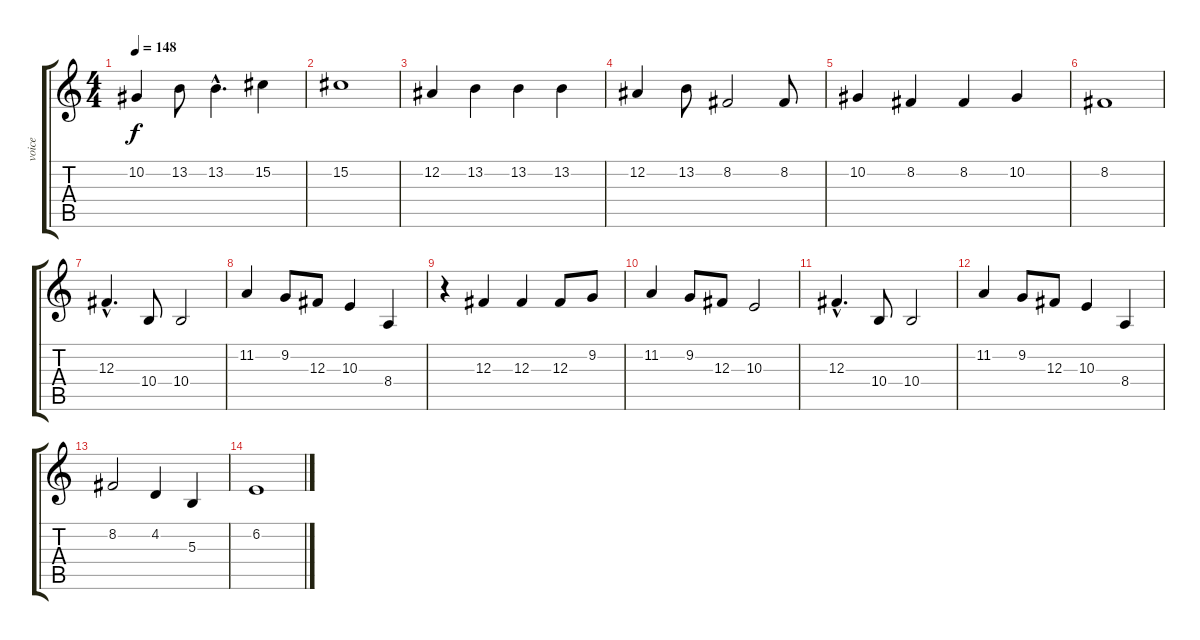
\track ("voice" "voice") {instrument tenorsax}
\staff {score tabs}
\tuning (Eb4 Bb3 Gb3 Db3 Ab2 Eb2) {hide}
\ts (4 4)
\tempo 148
\clef g2
\ks c
10.2.4{dy f} 13.2.8 13.2{hac}.4{d} 15.2.4 |
15.2.1 |
12.2.4 13.2.4 13.2.4 13.2.4 |
12.2.4 13.2.8 8.2.2 8.2.8 |
10.2.4 8.2.4 8.2.4 10.2.4 |
8.2.1 |
12.3{hac}.4{d} 10.4.8 10.4.2 |
11.2.4 9.2.8 12.3.8 10.3.4 8.4.4 |
r.4 12.3.4 12.3.4 12.3.8 9.2.8 |
11.2.4 9.2.8 12.3.8 10.3.2 |
12.3{hac}.4{d} 10.4.8 10.4.2 |
11.2.4 9.2.8 12.3.8 10.3.4 8.4.4 |
8.2.2 4.2.4 5.3.4 |
6.2.1
